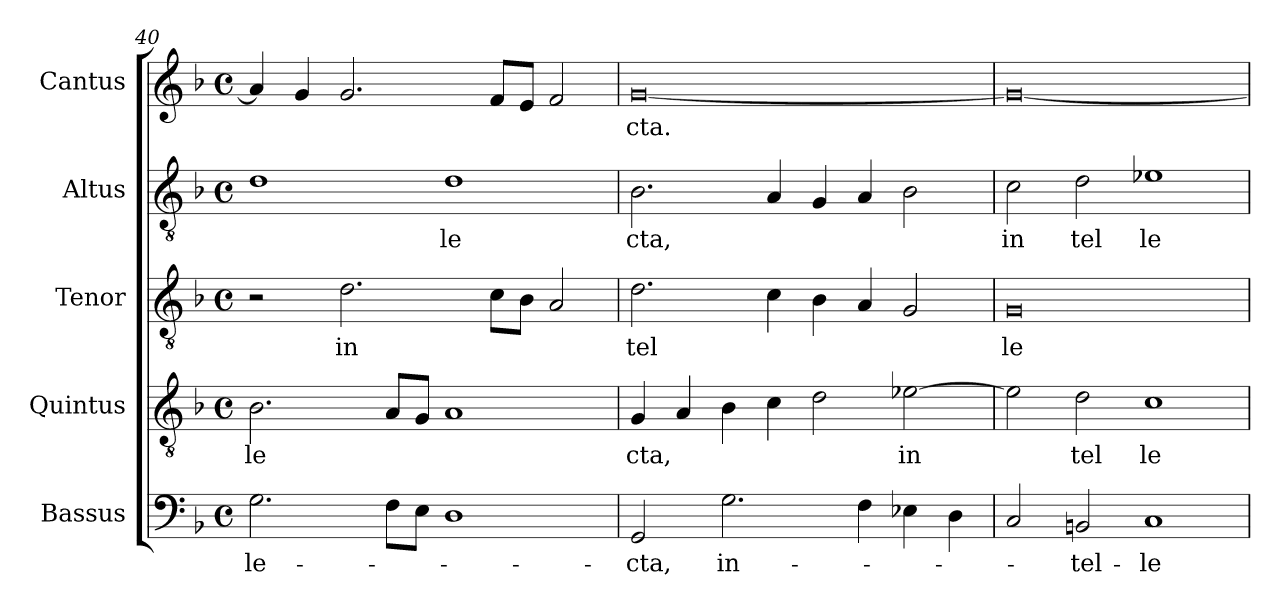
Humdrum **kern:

**kern	**text	**kern	**text	**kern	**text	**kern	**text	**kern	**text
*part5	*part5	*part4	*part4	*part3	*part3	*part2	*part2	*part1	*part1
*staff5	*staff5	*staff4	*staff4	*staff3	*staff3	*staff2	*staff2	*staff1	*staff1
*I"Bassus	*	*I"Quintus	*	*I"Tenor	*	*I"Altus	*	*I"Cantus	*
*clefF4	*	*clefGv2	*	*clefGv2	*	*clefGv2	*	*clefG2	*
*k[b-]	*	*k[b-]	*	*k[b-]	*	*k[b-]	*	*k[b-]	*
*F:	*	*F:	*	*F:	*	*F:	*	*F:	*
*M4/4	*	*M4/4	*	*M4/4	*	*M4/4	*	*M4/4	*
*met(c)	*	*met(c)	*	*met(c)	*	*met(c)	*	*met(c)	*
=40	=40	=40	=40	=40	=40	=40	=40	=40	=40
!	!LO:LY:b:cj	!	!LO:LY:b:cj	!	!	!	!	!	!
2.G\	-le-	2.B-\	le	2r	.	1d	.	4a/]	.
.	.	.	.	.	.	.	.	4g/	.
!	!	!	!	!	!LO:LY:b:cj	!	!	!	!
.	.	.	.	2.d\	in	.	.	2.g/	.
8F\L	.	8A/L	.	.	.	.	.	.	.
8E\J	.	8G/J	.	.	.	.	.	.	.
!	!	!	!	!	!	!	!LO:LY:b:cj	!	!
1D	.	1A	.	.	.	1d	le	.	.
.	.	.	.	8c\L	.	.	.	8f/L	.
.	.	.	.	8B-\J	.	.	.	8e/J	.
.	.	.	.	2A/	.	.	.	2f/	.
=41	=41	=41	=41	=41	=41	=41	=41	=41	=41
!	!LO:LY:b:cj	!	!LO:LY:b	!	!LO:LY:b	!	!LO:LY:b	!	!LO:LY:b:cj
2GG/	-cta,	4G/	cta,	2.d\	tel	2.B-\	cta,	[<0g	cta.
.	.	4A/	.	.	.	.	.	.	.
!	!LO:LY:b:cj	!	!	!	!	!	!	!	!
2.G\	in-	4B-\	.	.	.	.	.	.	.
.	.	4c\	.	4c\	.	4A/	.	.	.
.	.	2d\	.	4B-\	.	4G/	.	.	.
4F\	.	.	.	4A/	.	4A/	.	.	.
!	!	!	!LO:LY:b:cj	!	!	!	!	!	!
4E-X\	.	[>2e-X\	in	2G/	.	2B-\	.	.	.
4D\	.	.	.	.	.	.	.	.	.
=42	=42	=42	=42	=42	=42	=42	=42	=42	=42
!	!	!	!	!	!LO:LY:b:cj	!	!LO:LY:b:cj	!	!
2C/	.	2e-\]	.	0G	le	2c\	in	0g_<	.
!	!LO:LY:b:cj	!	!LO:LY:b:cj	!	!	!	!LO:LY:b:cj	!	!
2BBn/	-tel-	2d\	tel	.	.	2d\	tel	.	.
!	!LO:LY:b:cj	!	!LO:LY:b:cj	!	!	!	!LO:LY:b:cj	!	!
1C	-le-	1c	le	.	.	1e-X	le	.	.
=	=	=	=	=	=	=	=	=	=
*-	*-	*-	*-	*-	*-	*-	*-	*-	*-
